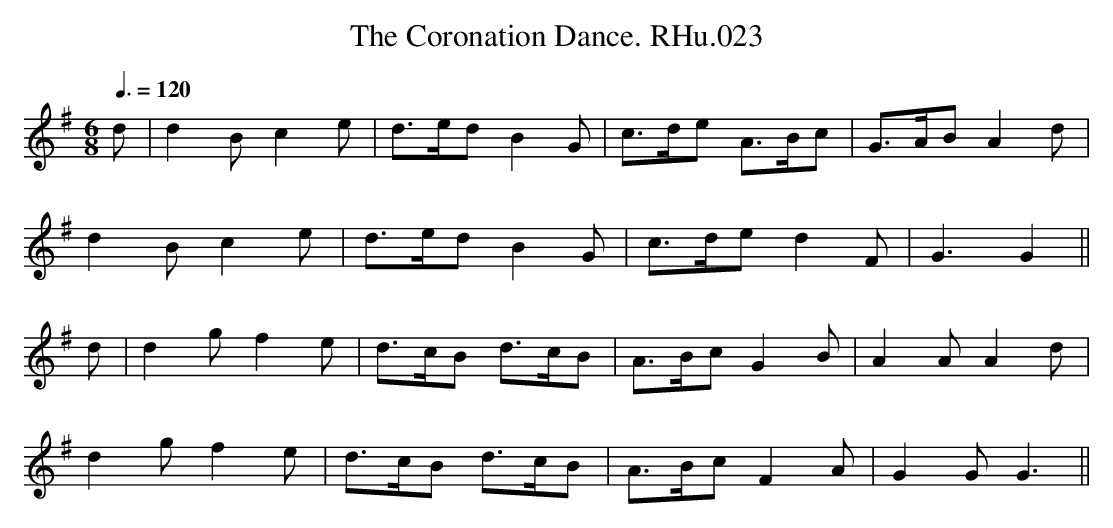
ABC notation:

X:1
T:Coronation Dance. RHu.023, The
M:6/8
L:1/8
Q:3/8=120
K:G
d|d2Bc2e|d>edB2G|c>de A>Bc|G>ABA2d|
d2Bc2e|d>edB2G|c>ded2F|G3G2||
d|d2gf2e|d>cB d>cB|A>BcG2B|A2AA2d|
d2gf2e|d>cB d>cB|A>Bc F2A|G2GG3||
